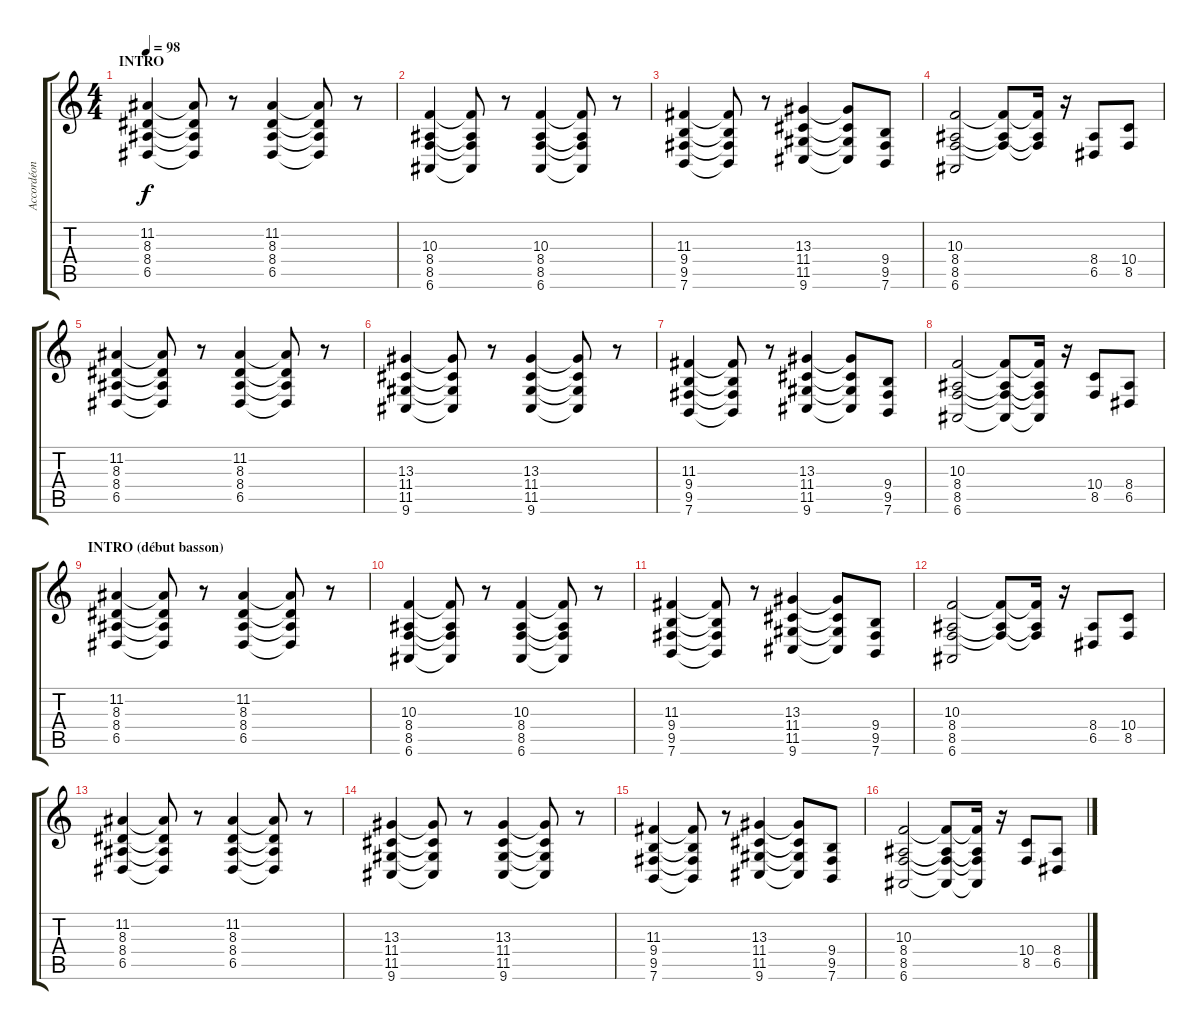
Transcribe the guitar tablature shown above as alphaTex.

\track ("Accordéon" "Accordéon") {instrument accordion}
\staff {score tabs}
\tuning (E4 B3 G3 D3 A2 E2) {hide}
\ts (4 4)
\section ("" "INTRO")
\tempo 98
\clef g2
\ks c
(11.2 8.3 8.4 6.5).4{dy f instrument accordion} (11.2{t} 8.3{t} 8.4{t} 6.5{t}).8 r.8 (11.2 8.3 8.4 6.5).4 (11.2{t} 8.3{t} 8.4{t} 6.5{t}).8 r.8 |
(10.3 8.4 8.5 6.6).4 (10.3{t} 8.4{t} 8.5{t} 6.6{t}).8 r.8 (10.3 8.4 8.5 6.6).4 (10.3{t} 8.4{t} 8.5{t} 6.6{t}).8 r.8 |
(11.3 9.4 9.5 7.6).4 (11.3{t} 9.4{t} 9.5{t} 7.6{t}).8 r.8 (13.3 11.4 11.5 9.6).4 (13.3{t} 11.4{t} 11.5{t} 9.6{t}).8 (9.4 9.5 7.6).8 |
(10.3 8.4 8.5 6.6).2 (10.3{t} 8.4{t} 8.5{t}).8 (10.3{t} 8.4{t} 8.5{t}).16 r.16 (8.4 6.5).8 (10.4 8.5).8 |
(11.2 8.3 8.4 6.5).4 (11.2{t} 8.3{t} 8.4{t} 6.5{t}).8 r.8 (11.2 8.3 8.4 6.5).4 (11.2{t} 8.3{t} 8.4{t} 6.5{t}).8 r.8 |
(13.3 11.4 11.5 9.6).4 (13.3{t} 11.4{t} 11.5{t} 9.6{t}).8 r.8 (13.3 11.4 11.5 9.6).4 (13.3{t} 11.4{t} 11.5{t} 9.6{t}).8 r.8 |
(11.3 9.4 9.5 7.6).4 (11.3{t} 9.4{t} 9.5{t} 7.6{t}).8 r.8 (13.3 11.4 11.5 9.6).4 (13.3{t} 11.4{t} 11.5{t} 9.6{t}).8 (9.4 9.5 7.6).8 |
(10.3 8.4 8.5 6.6).2 (10.3{t} 8.4{t} 8.5{t} 6.6{t}).8 (10.3{t} 8.4{t} 8.5{t} 6.6{t}).16 r.16 (10.4 8.5).8 (8.4 6.5).8 |
\section ("" "INTRO (début basson)")
(11.2 8.3 8.4 6.5).4 (11.2{t} 8.3{t} 8.4{t} 6.5{t}).8 r.8 (11.2 8.3 8.4 6.5).4 (11.2{t} 8.3{t} 8.4{t} 6.5{t}).8 r.8 |
(10.3 8.4 8.5 6.6).4 (10.3{t} 8.4{t} 8.5{t} 6.6{t}).8 r.8 (10.3 8.4 8.5 6.6).4 (10.3{t} 8.4{t} 8.5{t} 6.6{t}).8 r.8 |
(11.3 9.4 9.5 7.6).4 (11.3{t} 9.4{t} 9.5{t} 7.6{t}).8 r.8 (13.3 11.4 11.5 9.6).4 (13.3{t} 11.4{t} 11.5{t} 9.6{t}).8 (9.4 9.5 7.6).8 |
(10.3 8.4 8.5 6.6).2 (10.3{t} 8.4{t} 8.5{t}).8 (10.3{t} 8.4{t} 8.5{t}).16 r.16 (8.4 6.5).8 (10.4 8.5).8 |
(11.2 8.3 8.4 6.5).4 (11.2{t} 8.3{t} 8.4{t} 6.5{t}).8 r.8 (11.2 8.3 8.4 6.5).4 (11.2{t} 8.3{t} 8.4{t} 6.5{t}).8 r.8 |
(13.3 11.4 11.5 9.6).4 (13.3{t} 11.4{t} 11.5{t} 9.6{t}).8 r.8 (13.3 11.4 11.5 9.6).4 (13.3{t} 11.4{t} 11.5{t} 9.6{t}).8 r.8 |
(11.3 9.4 9.5 7.6).4 (11.3{t} 9.4{t} 9.5{t} 7.6{t}).8 r.8 (13.3 11.4 11.5 9.6).4 (13.3{t} 11.4{t} 11.5{t} 9.6{t}).8 (9.4 9.5 7.6).8 |
(10.3 8.4 8.5 6.6).2 (10.3{t} 8.4{t} 8.5{t} 6.6{t}).8 (10.3{t} 8.4{t} 8.5{t} 6.6{t}).16 r.16 (10.4 8.5).8 (8.4 6.5).8
